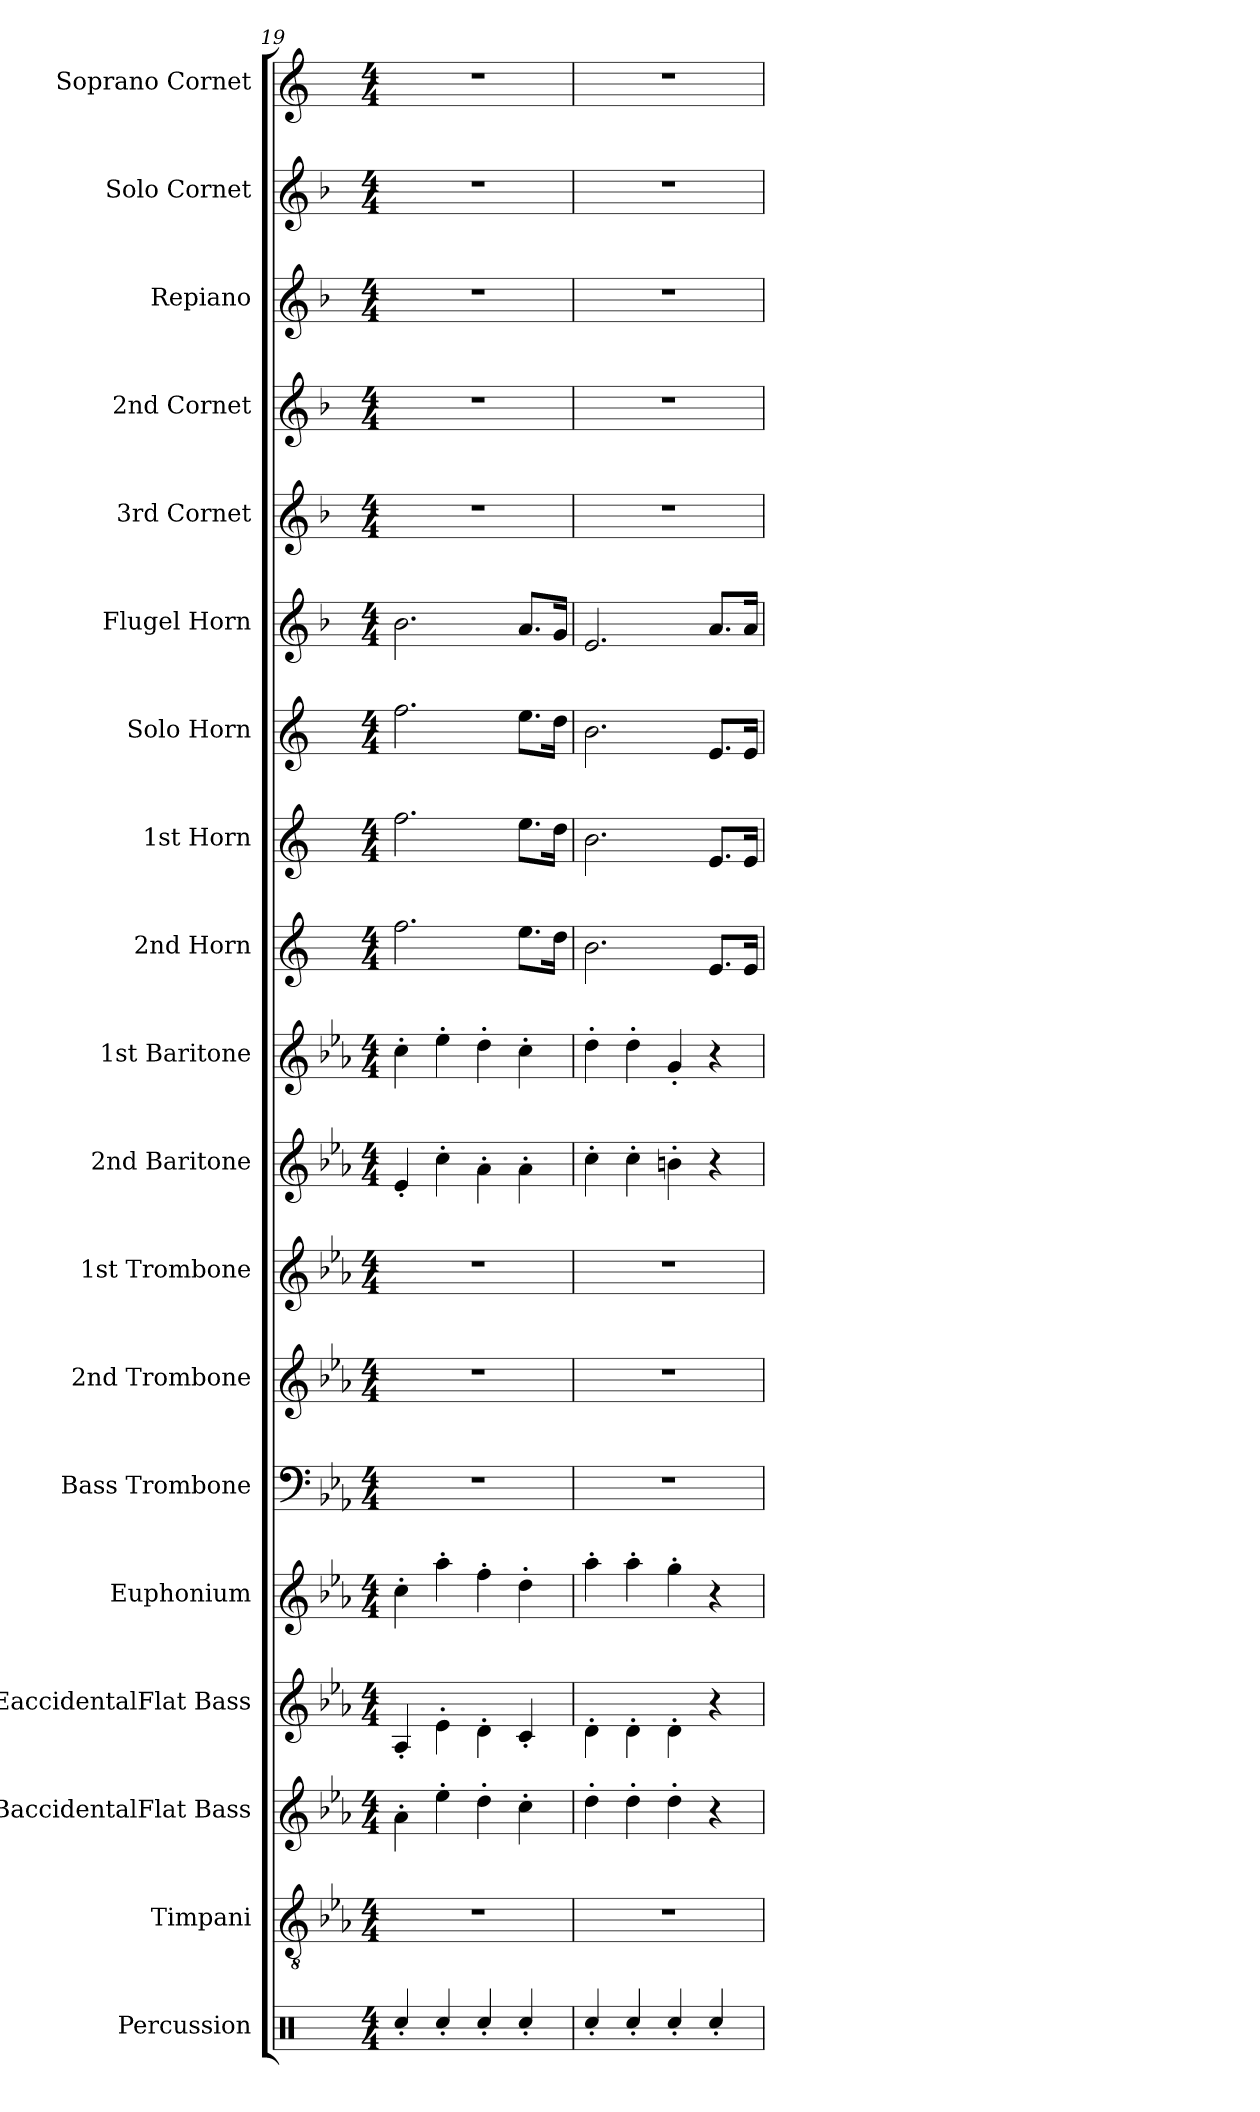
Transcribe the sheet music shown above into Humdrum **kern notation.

**kern	**kern	**kern	**kern	**kern	**kern	**kern	**kern	**kern	**kern	**kern	**kern	**kern	**kern	**kern	**kern	**kern	**kern	**kern
*part19	*part18	*part17	*part16	*part15	*part14	*part13	*part12	*part11	*part10	*part9	*part8	*part7	*part6	*part5	*part4	*part3	*part2	*part1
*staff19	*staff18	*staff17	*staff16	*staff15	*staff14	*staff13	*staff12	*staff11	*staff10	*staff9	*staff8	*staff7	*staff6	*staff5	*staff4	*staff3	*staff2	*staff1
*I"Percussion	*I"Timpani	*I"BBaccidentalFlat Bass	*I"EaccidentalFlat Bass	*I"Euphonium	*I"Bass Trombone	*I"2nd Trombone	*I"1st Trombone	*I"2nd Baritone	*I"1st Baritone	*I"2nd Horn	*I"1st Horn	*I"Solo Horn	*I"Flugel Horn	*I"3rd Cornet	*I"2nd Cornet	*I"Repiano	*I"Solo Cornet	*I"Soprano Cornet
*I'Perc.	*I'Timp.	*I'BBaccidentalFlat B.	*I'EaccidentalFlat B.	*I'Euph.	*I'Bs. Trb.	*I'2ndTrb.	*I'1st Trb.	*I'2ndBari.	*I'1st Bari.	*I'2nd Hn.	*I'1st Hn.	*I'Solo Hn.	*I'Flghn.	*I'3rd Cnt.	*I'2nd Cnt.	*I'Rep.	*I'Solo Cnt.	*I'Sop. Cnt.
*clefX	*clefGv2	*clefG2	*clefG2	*clefG2	*clefF4	*clefG2	*clefG2	*clefG2	*clefG2	*clefG2	*clefG2	*clefG2	*clefG2	*clefG2	*clefG2	*clefG2	*clefG2	*clefG2
*	*	*ITrd15c26	*ITrd12c21	*ITrd8c14	*	*ITrd8c14	*ITrd8c14	*ITrd8c14	*ITrd8c14	*ITrd5c9	*ITrd5c9	*ITrd5c9	*ITrd1c2	*ITrd1c2	*ITrd1c2	*ITrd1c2	*ITrd1c2	*ITrd-2c-3
*k[]	*k[b-e-a-]	*k[b-e-a-]	*k[b-e-a-]	*k[b-e-a-]	*k[b-e-a-]	*k[b-e-a-]	*k[b-e-a-]	*k[b-e-a-]	*k[b-e-a-]	*k[b-e-a-]	*k[b-e-a-]	*k[b-e-a-]	*k[b-e-a-]	*k[b-e-a-]	*k[b-e-a-]	*k[b-e-a-]	*k[b-e-a-]	*k[b-e-a-]
*M4/4	*M4/4	*M4/4	*M4/4	*M4/4	*M4/4	*M4/4	*M4/4	*M4/4	*M4/4	*M4/4	*M4/4	*M4/4	*M4/4	*M4/4	*M4/4	*M4/4	*M4/4	*M4/4
=19	=19	=19	=19	=19	=19	=19	=19	=19	=19	=19	=19	=19	=19	=19	=19	=19	=19	=19
4Rcc'/	1r	4AA-'\	4AA-'/	4c'\	1r	1r	1r	4E-'/	4c'\	2.a-\	2.a-\	2.a-\	2.a-\	1r	1r	1r	1r	1r
4Rcc'/	.	4E-'\	4E-'\	4a-'\	.	.	.	4c'\	4e-'\	.	.	.	.	.	.	.	.	.
4Rcc'/	.	4D'\	4D'\	4f'\	.	.	.	4A-'\	4d'\	.	.	.	.	.	.	.	.	.
4Rcc'/	.	4C'\	4C'/	4d'\	.	.	.	4A-'\	4c'\	8.g\L	8.g\L	8.g\L	8.g/L	.	.	.	.	.
.	.	.	.	.	.	.	.	.	.	16f\Jk	16f\Jk	16f\Jk	16f/Jk	.	.	.	.	.
=20	=20	=20	=20	=20	=20	=20	=20	=20	=20	=20	=20	=20	=20	=20	=20	=20	=20	=20
4Rcc'/	1r	4D'\	4D'\	4a-'\	1r	1r	1r	4c'\	4d'\	2.d\	2.d\	2.d\	2.d/	1r	1r	1r	1r	1r
4Rcc'/	.	4D'\	4D'\	4a-'\	.	.	.	4c'\	4d'\	.	.	.	.	.	.	.	.	.
4Rcc'/	.	4D'\	4D'\	4g'\	.	.	.	4Bn'\	4G'/	.	.	.	.	.	.	.	.	.
4Rcc'/	.	4r	4r	4r	.	.	.	4r	4r	8.G/L	8.G/L	8.G/L	8.g/L	.	.	.	.	.
.	.	.	.	.	.	.	.	.	.	16G/Jk	16G/Jk	16G/Jk	16g/Jk	.	.	.	.	.
=	=	=	=	=	=	=	=	=	=	=	=	=	=	=	=	=	=	=
*-	*-	*-	*-	*-	*-	*-	*-	*-	*-	*-	*-	*-	*-	*-	*-	*-	*-	*-
